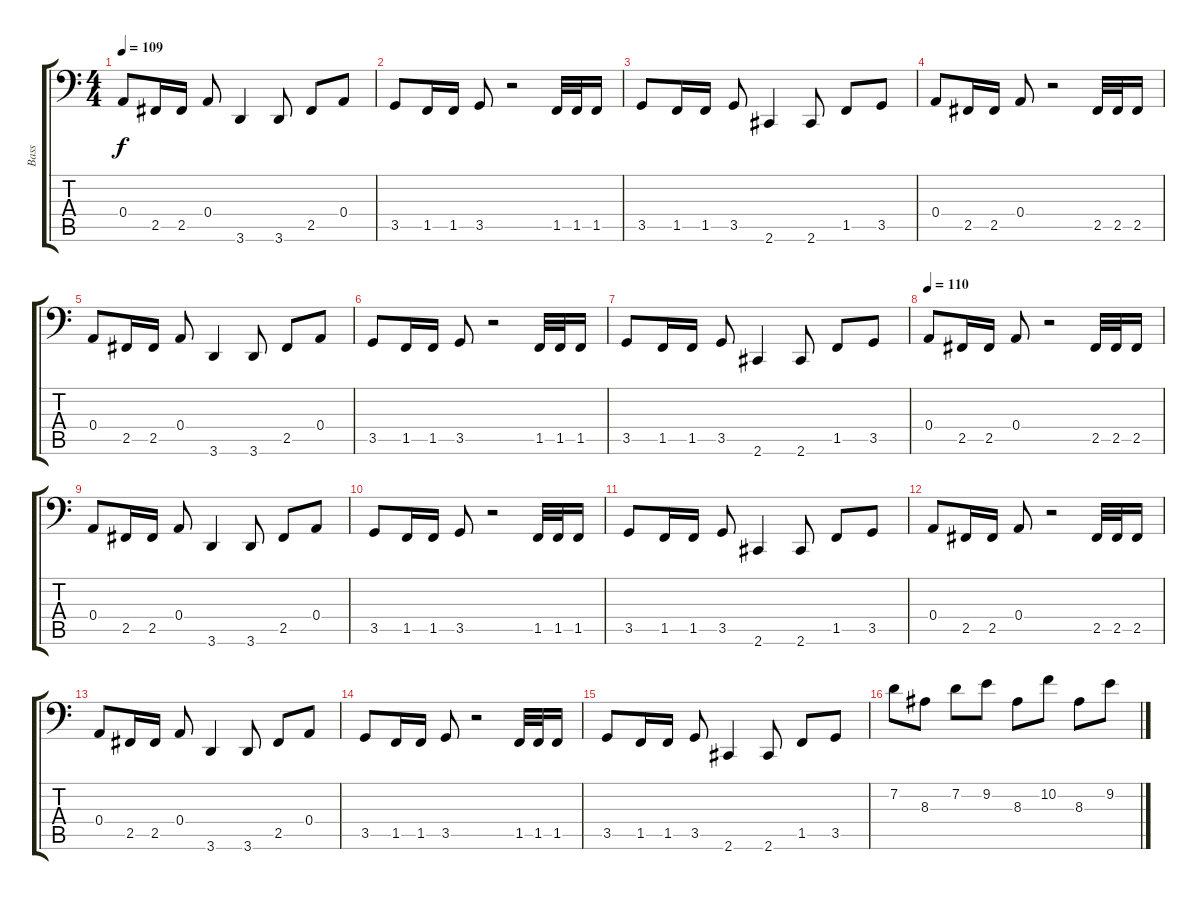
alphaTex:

\track ("Bass" "Bass") {instrument electricbassfinger}
\staff {score tabs}
\tuning (C3 G2 D2 A1 E1 B0) {hide}
\ts (4 4)
\tempo 109
\clef f4
\ks c
0.4.8{dy f} 2.5.16 2.5.16 0.4.8 3.6.4 3.6.8 2.5.8 0.4.8 |
3.5.8 1.5.16 1.5.16 3.5.8 r.2 1.5.32 1.5.32 1.5.16 |
3.5.8 1.5.16 1.5.16 3.5.8 2.6.4 2.6.8 1.5.8 3.5.8 |
0.4.8 2.5.16 2.5.16 0.4.8 r.2 2.5.32 2.5.32 2.5.16 |
0.4.8 2.5.16 2.5.16 0.4.8 3.6.4 3.6.8 2.5.8 0.4.8 |
3.5.8 1.5.16 1.5.16 3.5.8 r.2 1.5.32 1.5.32 1.5.16 |
3.5.8 1.5.16 1.5.16 3.5.8 2.6.4 2.6.8 1.5.8 3.5.8 |
\tempo 110
0.4.8 2.5.16 2.5.16 0.4.8 r.2 2.5.32 2.5.32 2.5.16 |
0.4.8 2.5.16 2.5.16 0.4.8 3.6.4 3.6.8 2.5.8 0.4.8 |
3.5.8 1.5.16 1.5.16 3.5.8 r.2 1.5.32 1.5.32 1.5.16 |
3.5.8 1.5.16 1.5.16 3.5.8 2.6.4 2.6.8 1.5.8 3.5.8 |
0.4.8 2.5.16 2.5.16 0.4.8 r.2 2.5.32 2.5.32 2.5.16 |
0.4.8 2.5.16 2.5.16 0.4.8 3.6.4 3.6.8 2.5.8 0.4.8 |
3.5.8 1.5.16 1.5.16 3.5.8 r.2 1.5.32 1.5.32 1.5.16 |
3.5.8 1.5.16 1.5.16 3.5.8 2.6.4 2.6.8 1.5.8 3.5.8 |
7.2.8 8.3.8 7.2.8 9.2.8 8.3.8 10.2.8 8.3.8 9.2.8
